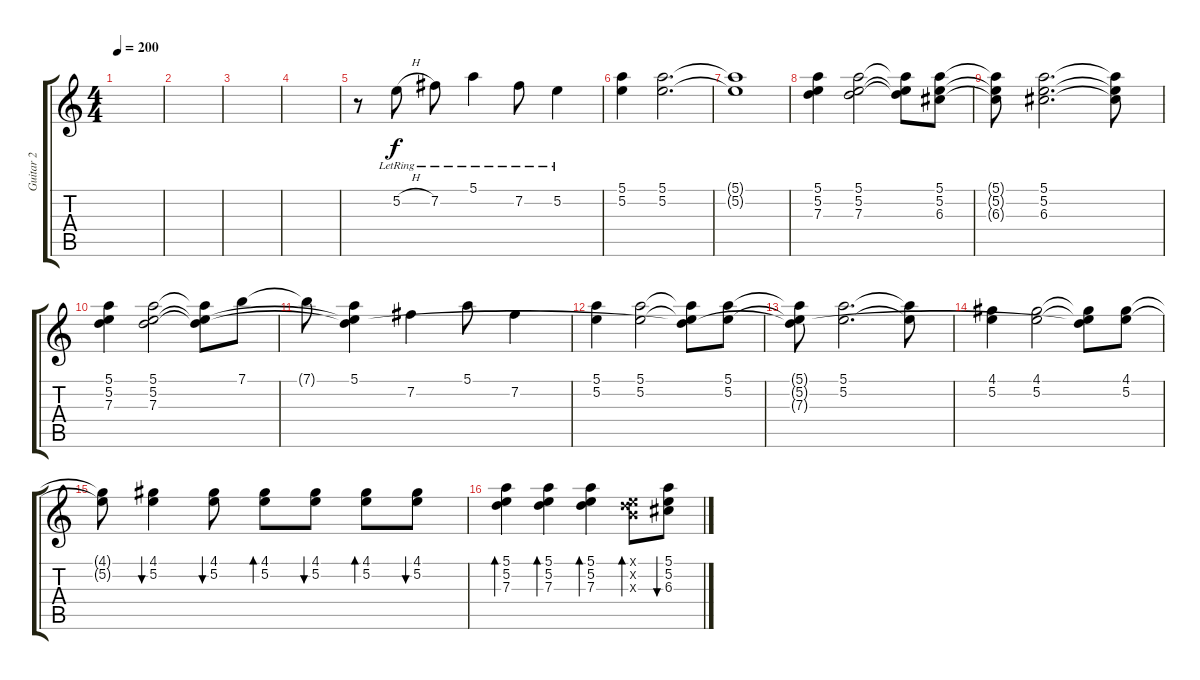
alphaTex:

\track ("Guitar 2" "Guitar 2") {instrument overdrivenguitar}
\staff {score tabs}
\tuning (E4 B3 G3 D3 A2 E2) {hide}
\ts (4 4)
\tempo 200
\clef g2
\ks c
|
|
|
|
r.8 5.2{h lr}.8 7.2{lr}.8 5.1{lr}.4 7.2{lr}.8 5.2{lr}.4 |
(5.1 5.2).4 (5.1 5.2).2{d} |
(5.1{t} 5.2{t}).1 |
(5.1 5.2 7.3).4 (5.1 5.2 7.3).2 (5.1{t} 5.2{t} 7.3{t}).8 (5.1 5.2 6.3).8 |
(5.1{t} 5.2{t} 6.3{t}).8 (5.1 5.2 6.3).2{d} (5.1{t} 5.2{t} 6.3{t}).8 |
(5.1 5.2 7.3).4 (5.1 5.2 7.3).2 (5.1{t} 5.2{t} 7.3{t}).8 7.1.8 |
7.1{t}.8 (5.1 5.2{t} 7.3{t}).4 7.2.4 5.1.8 7.2.4 |
(5.1 5.2).4 (5.1 5.2).2 (5.1{t} 5.2{t} 7.3{t}).8 (5.1 5.2).8 |
(5.1{t} 5.2{t} 7.3{t}).8 (5.1 5.2).2{d} (5.1{t} 5.2{t}).8 |
(4.1 5.2).4 (4.1 5.2).2 (4.1{t} 5.2{t} 7.3{t}).8 (4.1 5.2).8 |
(4.1{t} 5.2{t}).8 (4.1 5.2).4{bu 60} (4.1 5.2).8{bu 60} (4.1 5.2).8{bd 60} (4.1 5.2).8{bu 60} (4.1 5.2).8{bd 60} (4.1 5.2).8{bu 60} |
(5.1 5.2 7.3).4{bd 60} (5.1 5.2 7.3).4{bd 60} (5.1 5.2 7.3).4{bd 60} (0.1{x} 0.2{x} 7.3{x}).8{bd 60} (5.1 5.2 6.3).8{bu 60}
